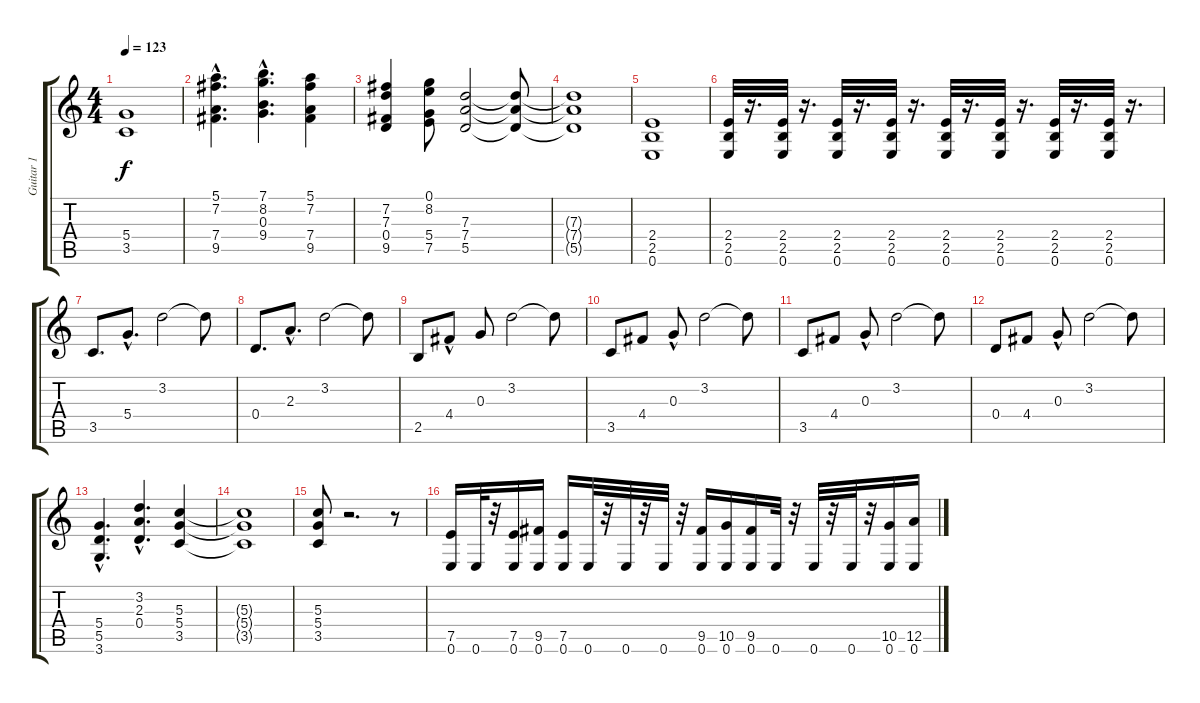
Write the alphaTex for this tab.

\track ("Guitar 1" "Guitar 1") {instrument overdrivenguitar}
\staff {score tabs}
\tuning (E4 B3 G3 D3 A2 E2) {hide}
\ts (4 4)
\tempo 123
\clef g2
\ks c
(5.4 3.5).1{dy f} |
(5.1{hac} 7.2{hac} 7.4{hac} 9.5{hac}).4{d} (7.1{hac} 8.2{hac} 0.3{hac} 9.4{hac}).4{d} (5.1 7.2 7.4 9.5).4 |
(7.2 7.3 0.4 9.5).4 (0.1 8.2 5.4 7.5).8 (7.3 7.4 5.5).2 (7.3{t} 7.4{t} 5.5{t}).8 |
(7.3{t} 7.4{t} 5.5{t}).1 |
(2.4 2.5 0.6).1 |
(2.4 2.5 0.6).32 r.16{d} (2.4 2.5 0.6).32 r.16{d} (2.4 2.5 0.6).32 r.16{d} (2.4 2.5 0.6).32 r.16{d} (2.4 2.5 0.6).32 r.16{d} (2.4 2.5 0.6).32 r.16{d} (2.4 2.5 0.6).32 r.16{d} (2.4 2.5 0.6).32 r.16{d} |
3.5.8{d} 5.4{hac}.8{d} 3.2.2 3.2{t}.8 |
0.4.8{d} 2.3{hac}.8{d} 3.2.2 3.2{t}.8 |
2.5.8 4.4{hac}.8 0.3.8 3.2.2 3.2{t}.8 |
3.5.8 4.4.8 0.3{hac}.8 3.2.2 3.2{t}.8 |
3.5.8 4.4.8 0.3{hac}.8 3.2.2 3.2{t}.8 |
0.4.8 4.4.8 0.3{hac}.8 3.2.2 3.2{t}.8 |
(5.4{hac} 5.5{hac} 3.6{hac}).4{d} (3.2{hac} 2.3{hac} 0.4{hac}).4{d} (5.3 5.4 3.5).4 |
(5.3{t} 5.4{t} 3.5{t}).1 |
(5.3 5.4 3.5).8 r.2{d} r.8 |
(7.5 0.6).16 0.6.32 r.32 (7.5 0.6).16 (9.5 0.6).16 (7.5 0.6).16 0.6.32 r.32 0.6.32 r.32 0.6.32 r.32 (9.5 0.6).16 (10.5 0.6).16 (9.5 0.6).16 0.6.32 r.32 0.6.32 r.32 0.6.32 r.32 (10.5 0.6).16 (12.5 0.6).16
